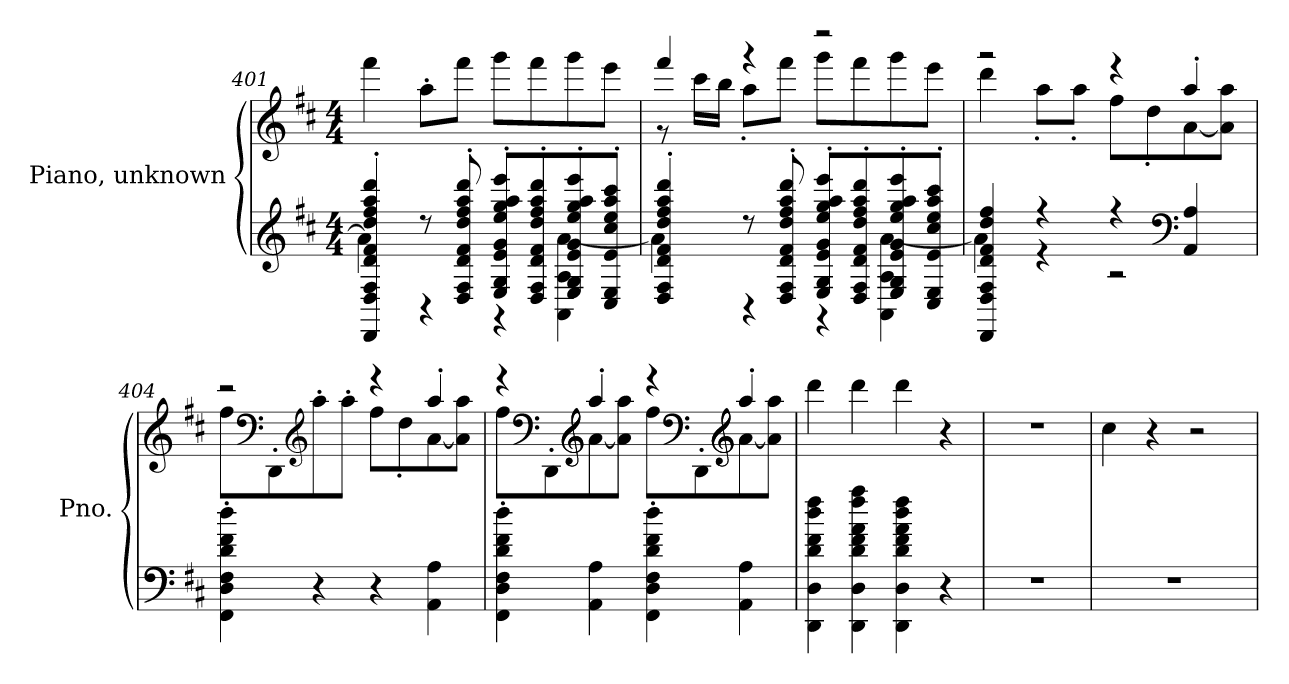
**kern	**kern
*part1	*part1
*staff2	*staff1
*I"Piano, unknown	*
*I'Pno.	*
*clefG2	*clefG2
*k[f#c#]	*k[f#c#]
*M4/4	*M4/4
=401	=401
*^	*
4DD/' 4D/' 4F#/' 4d/' 4f#/' 4dd/' 4ff#/' 4aa/' 4ddd/'	4a\]	4fff#\
8r	4r	8aa'\L
8D/' 8F#/' 8d/' 8f#/' 8dd/' 8ff#/' 8aa/' 8ddd/'	.	8fff#\J
8E/' 8G/' 8e/' 8g/' 8ee/' 8gg/' 8aa/' 8eee/'L	4r	8ggg\L
8D/' 8F#/' 8d/' 8f#/' 8dd/' 8ff#/' 8aa/' 8ddd/'	.	8fff#\
8E/' 8G/' 8e/' 8g/' 8ee/' 8gg/' 8aa/' 8eee/'	4AA\ 4A\ [4a\	8ggg\
8C#/' 8E/' 8e/' 8cc#/' 8ee/' 8aa/' 8ccc#/'J	.	8eee\J
=402	=402	=402
*	*	*^
4D/' 4F#/' 4d/' 4f#/' 4dd/' 4ff#/' 4aa/' 4ddd/'	4a\]	4fff#/	8r
.	.	.	16ccc#\LL
.	.	.	16bb\JJ
8r	4r	4r	8aa'\L
8D/' 8F#/' 8d/' 8f#/' 8dd/' 8ff#/' 8aa/' 8ddd/'	.	.	8fff#\J
8E/' 8G/' 8e/' 8g/' 8ee/' 8gg/' 8aa/' 8eee/'L	4r	2r	8ggg\L
8D/' 8F#/' 8d/' 8f#/' 8dd/' 8ff#/' 8aa/' 8ddd/'	.	.	8fff#\
8E/' 8G/' 8e/' 8g/' 8ee/' 8gg/' 8aa/' 8eee/'	4AA\ 4A\ [4a\	.	8ggg\
8C#/' 8E/' 8e/' 8cc#/' 8ee/' 8aa/' 8ccc#/'J	.	.	8eee\J
!!LO:LB:g=z	!!
=403	=403	=403	=403
4DD/ 4D/ 4F#/ 4d/ 4f#/ 4dd/ 4ff#/	4a\]	2r	4ddd\
4r	4r	.	8aa'\L
.	.	.	8aa'\J
4r	2r	4r	8ff#\L
.	.	.	8dd'\
*clefF4	*	*	*
4AA/ 4A/	.	4aa'/	[8a\
.	.	.	8a\] 8aa\J
*v	*v	*	*
=404	=404	=404
4FF#\' 4D\' 4F#\' 4d\' 4f#\' 4dd\'	2r	8ff#\L
*	*clefF4	*
.	.	8DD'\
*	*clefG2	*
4r	.	8aa'\
.	.	8aa'\J
4r	4r	8ff#\L
.	.	8dd'\
4AA\ 4A\	4aa'/	[8a\
.	.	8a\] 8aa\J
=405	=405	=405
4FF#\' 4D\' 4F#\' 4d\' 4f#\' 4dd\'	4r	8ff#\L
*	*clefF4	*
.	.	8DD'\
*	*clefG2	*
4AA\ 4A\	4aa'/	[8a\
.	.	8a\] 8aa\J
4FF#\' 4D\' 4F#\' 4d\' 4f#\' 4dd\'	4r	8ff#\L
*	*clefF4	*
.	.	8DD'\
*	*clefG2	*
4AA\ 4A\	4aa'/	[8a\
.	.	8a\] 8aa\J
*	*v	*v
!!LO:LB:g=z
=406	=406
4DD\ 4D\ 4d\ 4f#\ 4dd\ 4ff#\	4ddd\
4DD\ 4D\ 4d\ 4f#\ 4a\ 4ff#\ 4aa\	4ddd\
4DD\ 4D\ 4d\ 4f#\ 4a\ 4dd\ 4ff#\	4ddd\
4r	4r
=407	=407
1r	1r
=408	=408
1r	4cc#\
.	4r
.	2r
=	=
*-	*-
